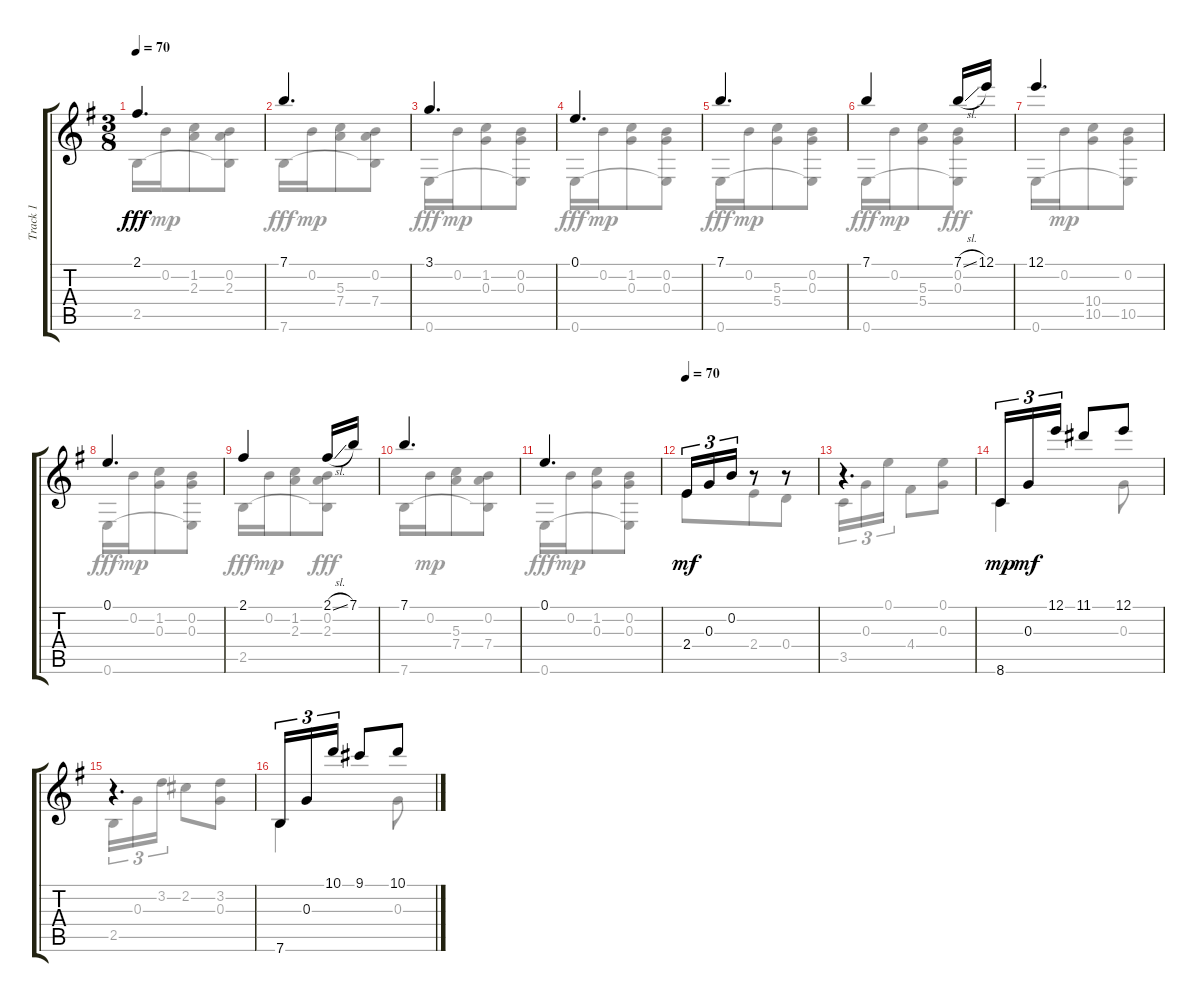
\track ("Track 1" "Track 1") {instrument acousticguitarnylon}
\staff {score tabs}
\tuning (E4 B3 G3 D3 A2 E2) {hide}
\voice
\ts (3 8)
\tempo 70
\clef g2
\ks g
2.1.4{d dy fff} |
7.1.4{d} |
3.1.4{d} |
0.1.4{d} |
7.1.4{d} |
7.1.4 7.1{sl}.16 12.1.16 |
12.1.4{d} |
0.1.4{d} |
2.1.4 2.1{sl}.16 7.1.16 |
7.1.4{d} |
0.1.4{d} |
\tempo 70
2.4.16{tu (3 2) dy mf} 0.3.16{tu (3 2)} 0.2.16{tu (3 2)} r.8 r.8 |
r.4{d} |
8.6.16{tu (3 2) dy mp} 0.3.16{tu (3 2) dy mf} 12.1.16{tu (3 2)} 11.1.8 12.1.8 |
r.4{d} |
7.6.16{tu (3 2)} 0.3.16{tu (3 2)} 10.1.16{tu (3 2)} 9.1.8 10.1.8
\voice
\clef g2
\ottava regular
\simile none
\ks g
2.5.16{dy fff} 0.2.16{dy mp} (1.2 2.3).8 (0.2 2.3 2.5{t}).8 |
7.6.16{dy fff} 0.2.16{dy mp} (5.3 7.4).8 (0.2 7.4 7.6{t}).8 |
0.6.16{dy fff} 0.2.16{dy mp} (1.2 0.3).8 (0.2 0.3 0.6{t}).8 |
0.6.16{dy fff} 0.2.16{dy mp} (1.2 0.3).8 (0.2 0.3 0.6{t}).8 |
0.6.16{dy fff} 0.2.16{dy mp} (5.3 5.4).8 (0.2 0.3 0.6{t}).8 |
0.6.16{dy fff} 0.2.16{dy mp} (5.3 5.4).8 (0.2 0.3 0.6{t}).8{dy fff} |
0.6.16 0.2.16{dy mp} (10.4 10.5).8 (0.2 10.5 0.6{t}).8 |
0.6.16{dy fff} 0.2.16{dy mp} (1.2 0.3).8 (0.2 0.3 0.6{t}).8 |
2.5.16{dy fff} 0.2.16{dy mp} (1.2 2.3).8 (0.2 2.3 2.5{t}).8{dy fff} |
7.6.16 0.2.16{dy mp} (5.3 7.4).8 (0.2 7.4 7.6{t}).8 |
0.6.16{dy fff} 0.2.16{dy mp} (1.2 0.3).8 (0.2 0.3 0.6{t}).8 |
2.4.8{dy mf} 2.4.8 0.4.8 |
3.5.16{tu (3 2)} 0.3.16{tu (3 2)} 0.1.16{tu (3 2)} 4.4.8 (0.1 0.3).8 |
8.6.4 0.3.8 |
2.5.16{tu (3 2)} 0.3.16{tu (3 2)} 3.2.16{tu (3 2)} 2.2.8 (3.2 0.3).8 |
7.6.4 0.3.8
